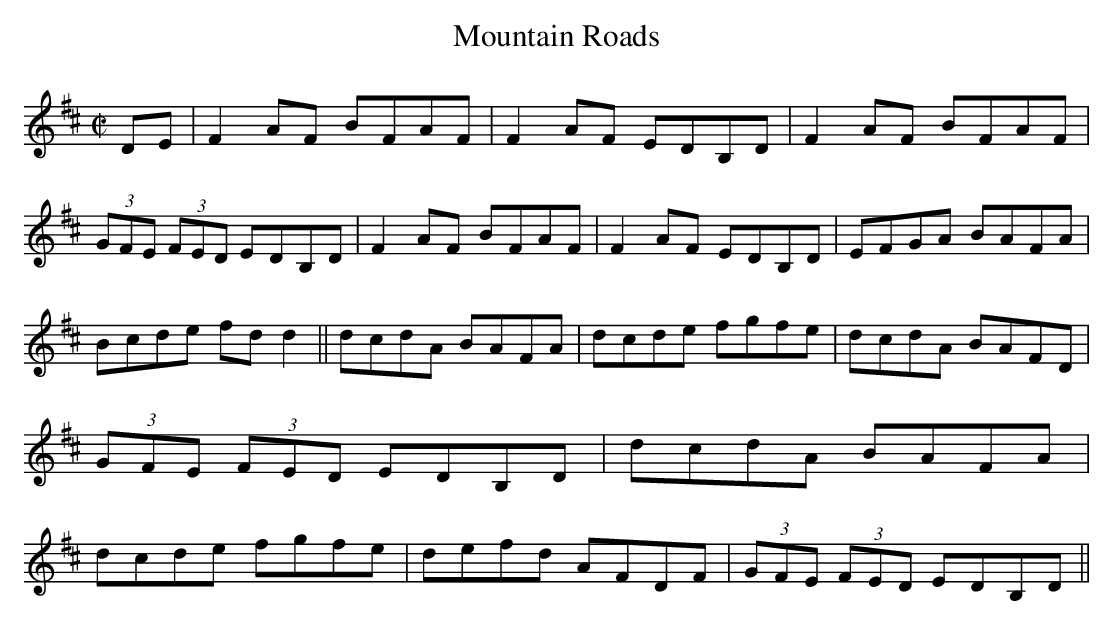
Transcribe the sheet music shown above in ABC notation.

X:1
T:Mountain Roads
M:C|
K:D
DE|F2AF BFAF|F2AF EDB,D|F2AF BFAF|(3GFE (3FED EDB,D|\
F2AF BFAF|F2AF EDB,D|EFGA BAFA|Bcde fdd2||\
dcdA BAFA|dcde fgfe|dcdA BAFD|(3GFE (3FED EDB,D|\
dcdA BAFA|dcde fgfe|defd AFDF|(3GFE (3FED EDB,D||
